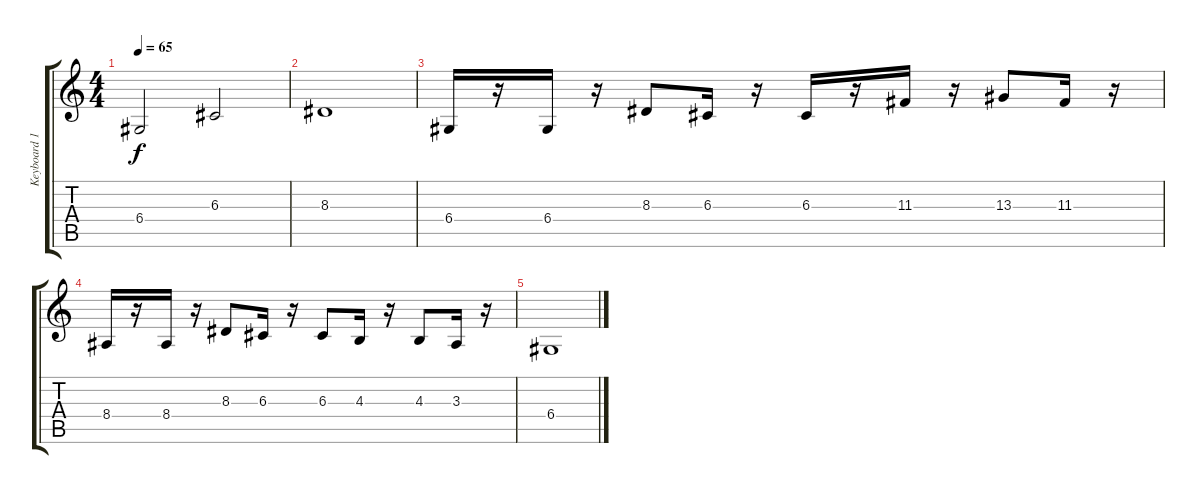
\track ("Keyboard 1" "Keyboard 1") {instrument stringensemble1}
\staff {score tabs}
\tuning (E4 B3 G3 D3 A2 E2) {hide}
\ts (4 4)
\tempo 65
\clef g2
\ks c
6.4.2{dy f} 6.3.2 |
8.3.1 |
6.4.16{volume 16} r.16 6.4.16 r.16 8.3.8 6.3.16 r.16 6.3.16 r.16 11.3.16 r.16 13.3.8 11.3.16 r.16 |
8.4.16 r.16 8.4.16 r.16 8.3.8 6.3.16 r.16 6.3.8 4.3.16 r.16 4.3.8 3.3.16 r.16 |
6.4.1
